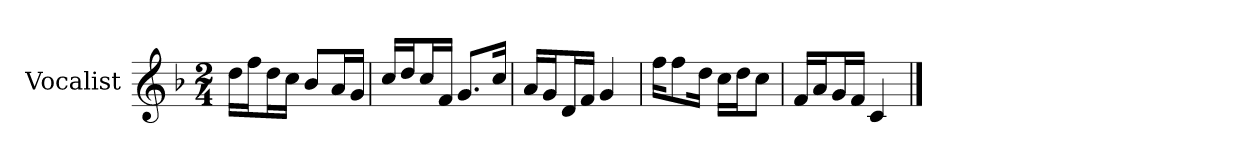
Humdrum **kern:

**kern
*part1
*staff1
*I"Vocalist
*k[b-]
*F:
*M2/4
=
16ddLL
16ffJ
16ddL
16ccJJ
8b-L
16aL
16gJJ
=1
16ccLL
16ddJ
16ccL
16fJJ
8.gL
16ccJk
=2
16aLL
16gJ
16dL
16fJJ
4g
=3
16ffKL
8ff
16ddJk
16ccLL
16ddJ
8ccJ
=4
16fLL
16aJ
16gL
16fJJ
4c
==
*-
